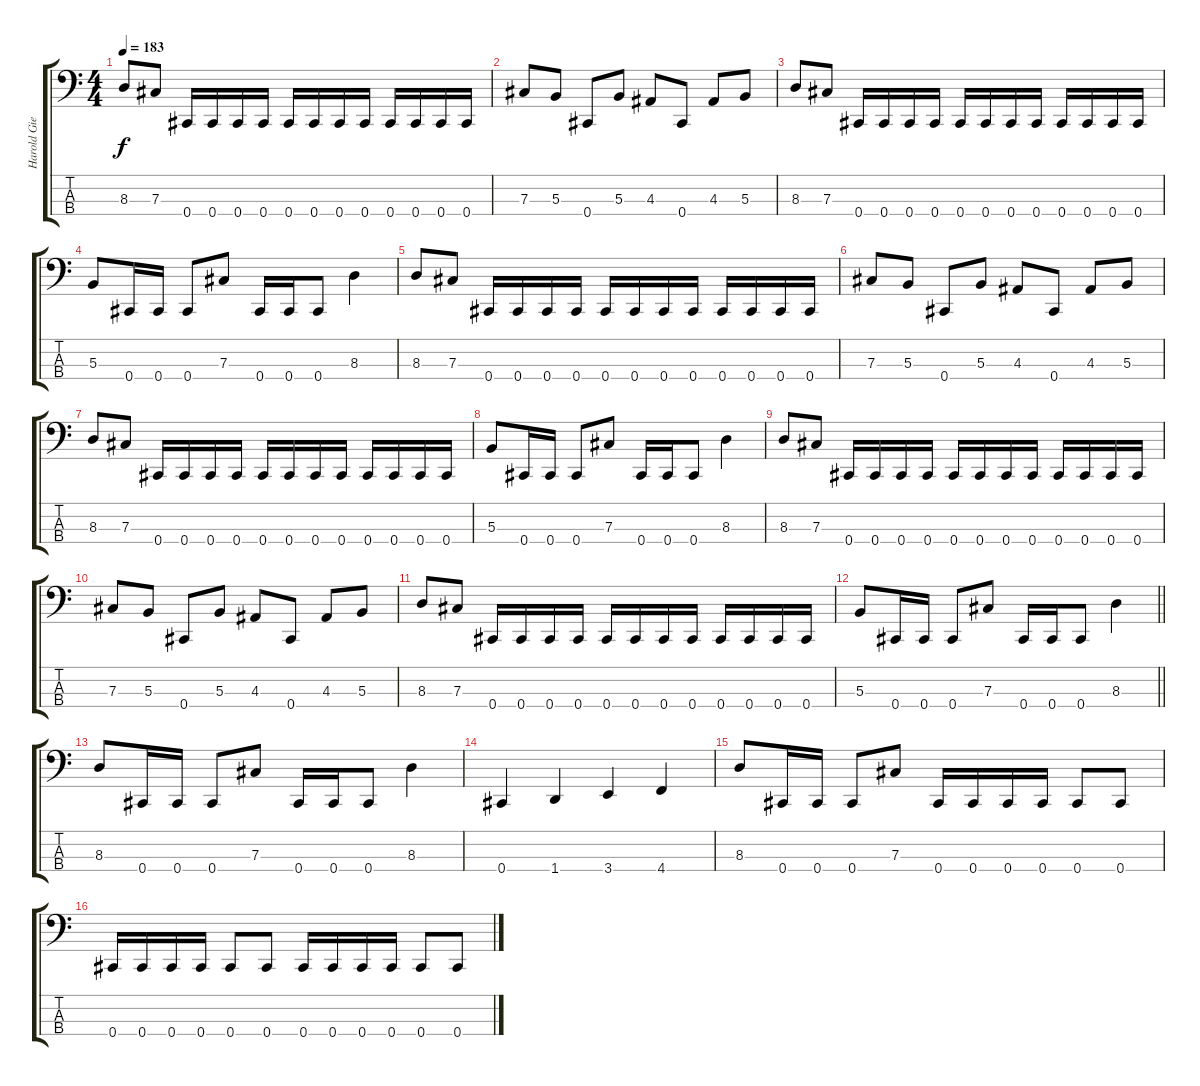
\track ("Harold Gielen" "Harold Gie") {instrument electricbasspick}
\staff {score tabs}
\tuning (E2 B1 Gb1 Db1) {hide}
\ts (4 4)
\tempo 183
\clef f4
\ks c
8.3.8{dy f} 7.3.8 0.4.16 0.4.16 0.4.16 0.4.16 0.4.16 0.4.16 0.4.16 0.4.16 0.4.16 0.4.16 0.4.16 0.4.16 |
7.3.8 5.3.8 0.4.8 5.3.8 4.3.8 0.4.8 4.3.8 5.3.8 |
8.3.8 7.3.8 0.4.16 0.4.16 0.4.16 0.4.16 0.4.16 0.4.16 0.4.16 0.4.16 0.4.16 0.4.16 0.4.16 0.4.16 |
5.3.8 0.4.16 0.4.16 0.4.8 7.3.8 0.4.16 0.4.16 0.4.8 8.3.4 |
8.3.8 7.3.8 0.4.16 0.4.16 0.4.16 0.4.16 0.4.16 0.4.16 0.4.16 0.4.16 0.4.16 0.4.16 0.4.16 0.4.16 |
7.3.8 5.3.8 0.4.8 5.3.8 4.3.8 0.4.8 4.3.8 5.3.8 |
8.3.8 7.3.8 0.4.16 0.4.16 0.4.16 0.4.16 0.4.16 0.4.16 0.4.16 0.4.16 0.4.16 0.4.16 0.4.16 0.4.16 |
5.3.8 0.4.16 0.4.16 0.4.8 7.3.8 0.4.16 0.4.16 0.4.8 8.3.4 |
8.3.8 7.3.8 0.4.16 0.4.16 0.4.16 0.4.16 0.4.16 0.4.16 0.4.16 0.4.16 0.4.16 0.4.16 0.4.16 0.4.16 |
7.3.8 5.3.8 0.4.8 5.3.8 4.3.8 0.4.8 4.3.8 5.3.8 |
8.3.8 7.3.8 0.4.16 0.4.16 0.4.16 0.4.16 0.4.16 0.4.16 0.4.16 0.4.16 0.4.16 0.4.16 0.4.16 0.4.16 |
\barLineRight lightlight
5.3.8 0.4.16 0.4.16 0.4.8 7.3.8 0.4.16 0.4.16 0.4.8 8.3.4 |
8.3.8 0.4.16 0.4.16 0.4.8 7.3.8 0.4.16 0.4.16 0.4.8 8.3.4 |
0.4.4 1.4.4 3.4.4 4.4.4 |
8.3.8 0.4.16 0.4.16 0.4.8 7.3.8 0.4.16 0.4.16 0.4.16 0.4.16 0.4.8 0.4.8 |
0.4.16 0.4.16 0.4.16 0.4.16 0.4.8 0.4.8 0.4.16 0.4.16 0.4.16 0.4.16 0.4.8 0.4.8
